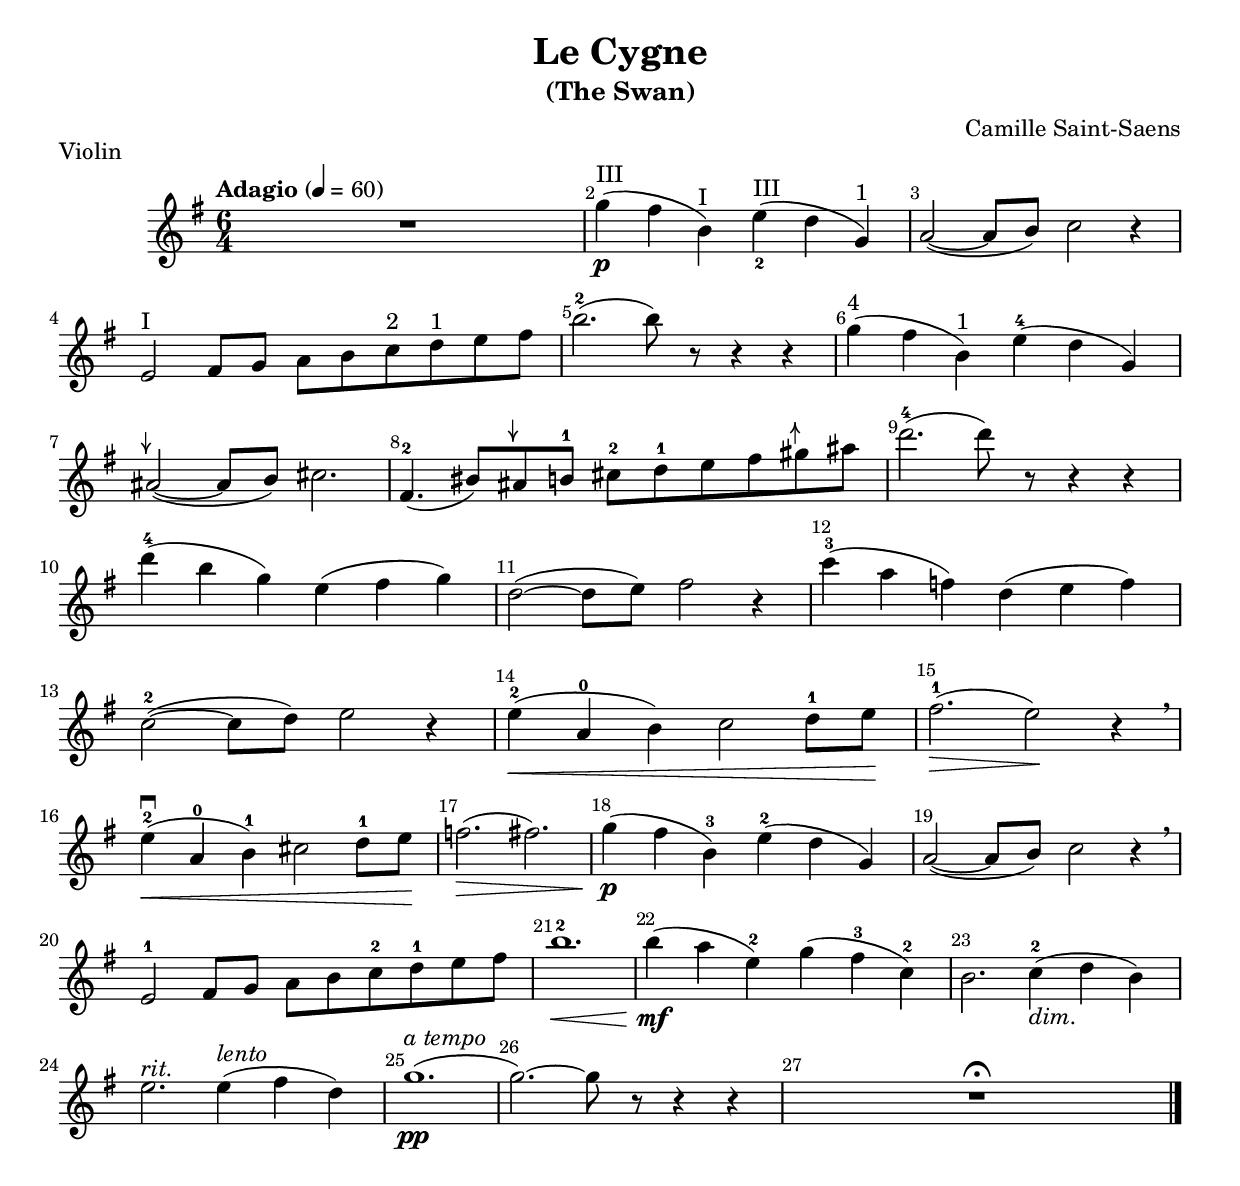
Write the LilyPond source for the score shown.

\version "2.18.2"
\header{
  title = "Le Cygne"
  subtitle = "(The Swan)"
  piece = "Violin"
  arranger = "Camille Saint-Saens"
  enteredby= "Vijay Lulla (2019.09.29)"
}


downarrow=\markup{\combine \draw-line #'(0 . 2) \arrow-head #Y #DOWN ##f}
uparrow=\markup{ \combine \draw-line #'(0 . -2) \arrow-head #Y #UP ##f }

\layout {
  \context {
    \Score
      \override BarNumber.break-visibility = ##(#f #t #t)
      \override MultiMeasureRest.expand-limit = #1
      \override SpacingSpanner.base-shortest-duration = #(ly:make-moment 1/28)
  }
}

voiceconsts = {
  \key g \major
  \numericTimeSignature
  \compressFullBarRests
  \tempo "Adagio" 4 = 60
}

%% showLastLength = R1*8 %% last few measures %% Comment to typeset whole score

\book {
  \score {
    \new Staff {
      \new Voice {
        \relative c'' {
          \voiceconsts
          %% \set Score.markFormatter = #format-mark-circle-numbers
          \time 6/4 \clef treble
          R1*6/4 |
          g'4(\p^"III" fis4 b,4^"I") e4(^"III"_2 d4 g,4^"1") |
          a2(~ a8 b8) c2 r4 | e,2^"I" fis8 g8 a8 b8 c8^"2" d8^"1" e8 fis8 |
          b2.(^2 b8) r8 r4 r4 | g4(^"4" fis4 b,4)^"1" e4(^4 d4 g,4) |
          ais2(~^\downarrow ais8 b8) cis2. | \barNumberCheck #8
          fis,4.(^2 bis8) ais8^\downarrow b8^1 cis8^2 d8^1 e8 fis8 gis8^\uparrow ais8 |
          d2.(^4 d8) r8 r4 r4 | d4(^4 b4 g4) e4( fis4 g4) | d2(~ d8 e8) fis2 r4 |
          c'4(^3 a4 f4) d4( e4 f4) | c2(~^2 c8 d8) e2 r4 | e4(^2\< a,4^0 b4) c2 d8^1 e8 \! |
          fis2.(^1\> e2) \!r4\breathe | e4(^2\<\downbow a,4^0 b4^1) cis2 d8^1 e8\! |
          f2.(\> fis2.) | g4(\p fis4 b,4)^3 e4(^2 d4 g,4) | a2(~ a8 b8) c2 r4\breathe |
          e,2^1 fis8 g8 a8 b8 c8^2 d8^1 e8 fis8 | b1.^2\< | b4(\mf a4 e4^2) g4( fis4^3 c4^2) |
          b2. c4(^2_\markup{\italic "dim."} d4 b4) | e2.^\markup{\italic"rit."} e4(^\markup{\italic "lento"} fis4 d4) |
          g1.(^\markup{\italic "a tempo"}\pp | g2.~) g8 r8 r4 r4 |  R1*6/4^\markup\fermata
          \bar"|."
        }
      }
    }
  }
}

